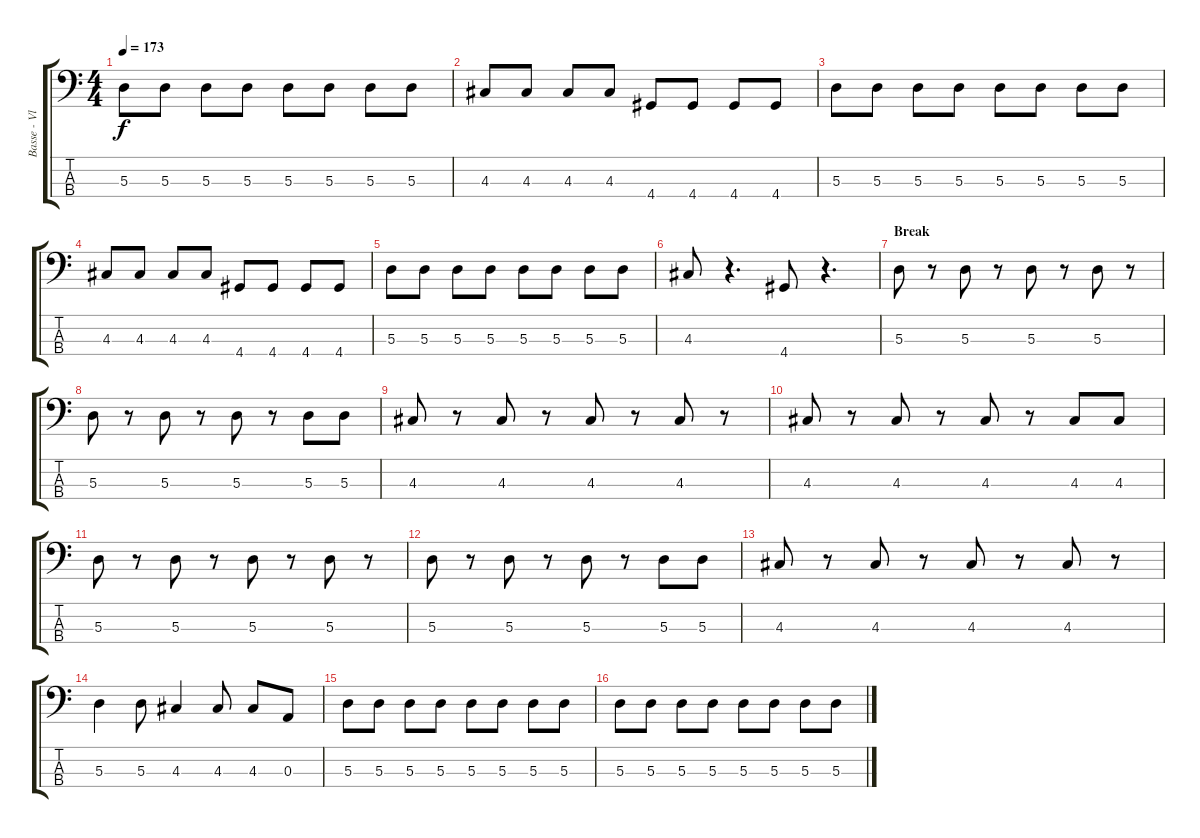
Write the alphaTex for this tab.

\track ("Basse - Vlad" "Basse - Vl") {instrument electricbassfinger}
\staff {score tabs}
\tuning (G2 D2 A1 E1) {hide}
\ts (4 4)
\tempo 173
\clef f4
\ks c
5.3.8{dy f} 5.3.8 5.3.8 5.3.8 5.3.8 5.3.8 5.3.8 5.3.8 |
4.3.8 4.3.8 4.3.8 4.3.8 4.4.8 4.4.8 4.4.8 4.4.8 |
5.3.8 5.3.8 5.3.8 5.3.8 5.3.8 5.3.8 5.3.8 5.3.8 |
4.3.8 4.3.8 4.3.8 4.3.8 4.4.8 4.4.8 4.4.8 4.4.8 |
5.3.8 5.3.8 5.3.8 5.3.8 5.3.8 5.3.8 5.3.8 5.3.8 |
4.3.8 r.4{d} 4.4.8 r.4{d} |
\section ("" "Break")
5.3.8 r.8 5.3.8 r.8 5.3.8 r.8 5.3.8 r.8 |
5.3.8 r.8 5.3.8 r.8 5.3.8 r.8 5.3.8 5.3.8 |
4.3.8 r.8 4.3.8 r.8 4.3.8 r.8 4.3.8 r.8 |
4.3.8 r.8 4.3.8 r.8 4.3.8 r.8 4.3.8 4.3.8 |
5.3.8 r.8 5.3.8 r.8 5.3.8 r.8 5.3.8 r.8 |
5.3.8 r.8 5.3.8 r.8 5.3.8 r.8 5.3.8 5.3.8 |
4.3.8 r.8 4.3.8 r.8 4.3.8 r.8 4.3.8 r.8 |
5.3.4 5.3.8 4.3.4 4.3.8 4.3.8 0.3.8 |
5.3.8 5.3.8 5.3.8 5.3.8 5.3.8 5.3.8 5.3.8 5.3.8 |
5.3.8 5.3.8 5.3.8 5.3.8 5.3.8 5.3.8 5.3.8 5.3.8
